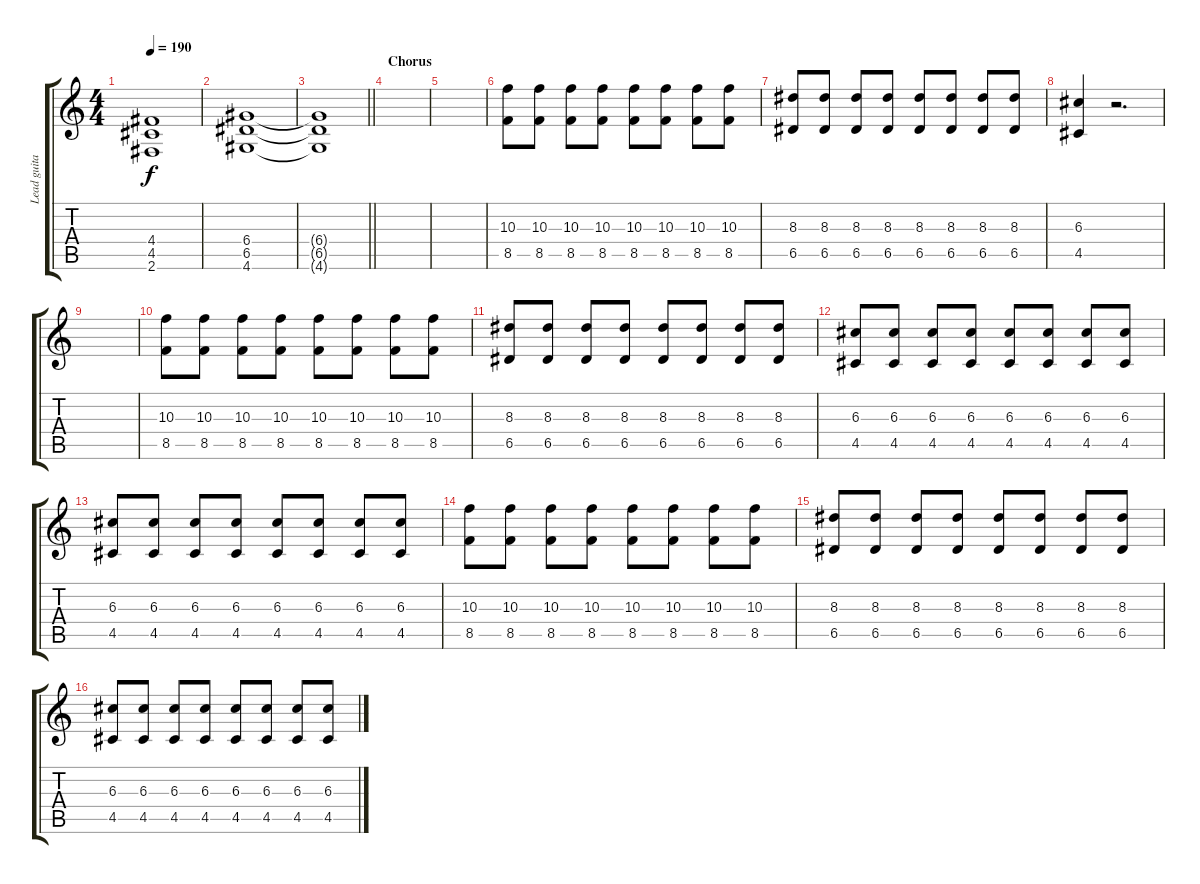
\track ("Lead guitar" "Lead guita") {instrument overdrivenguitar}
\staff {score tabs}
\tuning (E4 B3 G3 D3 A2 E2) {hide}
\ts (4 4)
\tempo 190
\clef g2
\ks c
(4.4{t} 4.5{t} 2.6{t}).1{dy f} |
(6.4 6.5 4.6).1 |
\barLineRight lightlight
(6.4{t} 6.5{t} 4.6{t}).1 |
\section ("" "Chorus")
|
|
(10.3 8.5).8 (10.3 8.5).8 (10.3 8.5).8 (10.3 8.5).8 (10.3 8.5).8 (10.3 8.5).8 (10.3 8.5).8 (10.3 8.5).8 |
(8.3 6.5).8 (8.3 6.5).8 (8.3 6.5).8 (8.3 6.5).8 (8.3 6.5).8 (8.3 6.5).8 (8.3 6.5).8 (8.3 6.5).8 |
(6.3 4.5).4 r.2{d} |
|
(10.3 8.5).8 (10.3 8.5).8 (10.3 8.5).8 (10.3 8.5).8 (10.3 8.5).8 (10.3 8.5).8 (10.3 8.5).8 (10.3 8.5).8 |
(8.3 6.5).8 (8.3 6.5).8 (8.3 6.5).8 (8.3 6.5).8 (8.3 6.5).8 (8.3 6.5).8 (8.3 6.5).8 (8.3 6.5).8 |
(6.3 4.5).8 (6.3 4.5).8 (6.3 4.5).8 (6.3 4.5).8 (6.3 4.5).8 (6.3 4.5).8 (6.3 4.5).8 (6.3 4.5).8 |
(6.3 4.5).8 (6.3 4.5).8 (6.3 4.5).8 (6.3 4.5).8 (6.3 4.5).8 (6.3 4.5).8 (6.3 4.5).8 (6.3 4.5).8 |
(10.3 8.5).8 (10.3 8.5).8 (10.3 8.5).8 (10.3 8.5).8 (10.3 8.5).8 (10.3 8.5).8 (10.3 8.5).8 (10.3 8.5).8 |
(8.3 6.5).8 (8.3 6.5).8 (8.3 6.5).8 (8.3 6.5).8 (8.3 6.5).8 (8.3 6.5).8 (8.3 6.5).8 (8.3 6.5).8 |
(6.3 4.5).8 (6.3 4.5).8 (6.3 4.5).8 (6.3 4.5).8 (6.3 4.5).8 (6.3 4.5).8 (6.3 4.5).8 (6.3 4.5).8
